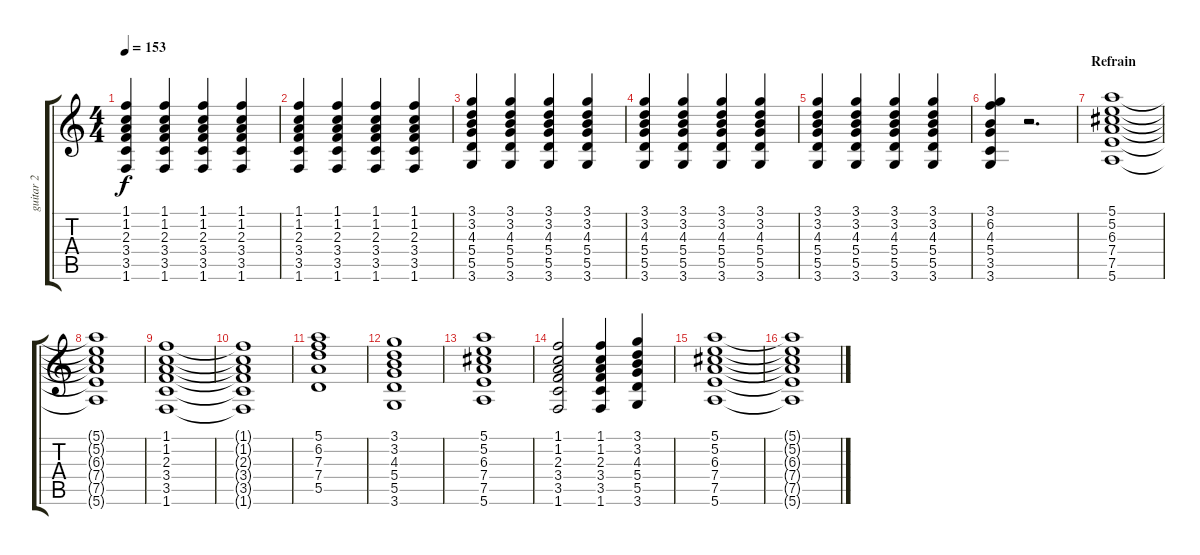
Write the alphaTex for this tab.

\track ("guitar 2" "guitar 2") {instrument overdrivenguitar}
\staff {score tabs}
\tuning (E4 B3 G3 D3 A2 E2) {hide}
\ts (4 4)
\tempo 153
\clef g2
\ks c
(1.1 1.2 2.3 3.4 3.5 1.6).4{dy f} (1.1 1.2 2.3 3.4 3.5 1.6).4 (1.1 1.2 2.3 3.4 3.5 1.6).4 (1.1 1.2 2.3 3.4 3.5 1.6).4 |
(1.1 1.2 2.3 3.4 3.5 1.6).4 (1.1 1.2 2.3 3.4 3.5 1.6).4 (1.1 1.2 2.3 3.4 3.5 1.6).4 (1.1 1.2 2.3 3.4 3.5 1.6).4 |
(3.1 3.2 4.3 5.4 5.5 3.6).4 (3.1 3.2 4.3 5.4 5.5 3.6).4 (3.1 3.2 4.3 5.4 5.5 3.6).4 (3.1 3.2 4.3 5.4 5.5 3.6).4 |
(3.1 3.2 4.3 5.4 5.5 3.6).4 (3.1 3.2 4.3 5.4 5.5 3.6).4 (3.1 3.2 4.3 5.4 5.5 3.6).4 (3.1 3.2 4.3 5.4 5.5 3.6).4 |
(3.1 3.2 4.3 5.4 5.5 3.6).4 (3.1 3.2 4.3 5.4 5.5 3.6).4 (3.1 3.2 4.3 5.4 5.5 3.6).4 (3.1 3.2 4.3 5.4 5.5 3.6).4 |
(3.1 6.2 4.3 5.4 3.5 3.6).4 r.2{d} |
\section ("" "Refrain")
(5.1 5.2 6.3 7.4 7.5 5.6).1{volume 11} |
(5.1{t} 5.2{t} 6.3{t} 7.4{t} 7.5{t} 5.6{t}).1 |
(1.1 1.2 2.3 3.4 3.5 1.6).1 |
(1.1{t} 1.2{t} 2.3{t} 3.4{t} 3.5{t} 1.6{t}).1 |
(5.1 6.2 7.3 7.4 5.5).1 |
(3.1 3.2 4.3 5.4 5.5 3.6).1 |
(5.1 5.2 6.3 7.4 7.5 5.6).1 |
(1.1 1.2 2.3 3.4 3.5 1.6).2 (1.1 1.2 2.3 3.4 3.5 1.6).4 (3.1 3.2 4.3 5.4 5.5 3.6).4 |
(5.1 5.2 6.3 7.4 7.5 5.6).1 |
(5.1{t} 5.2{t} 6.3{t} 7.4{t} 7.5{t} 5.6{t}).1
